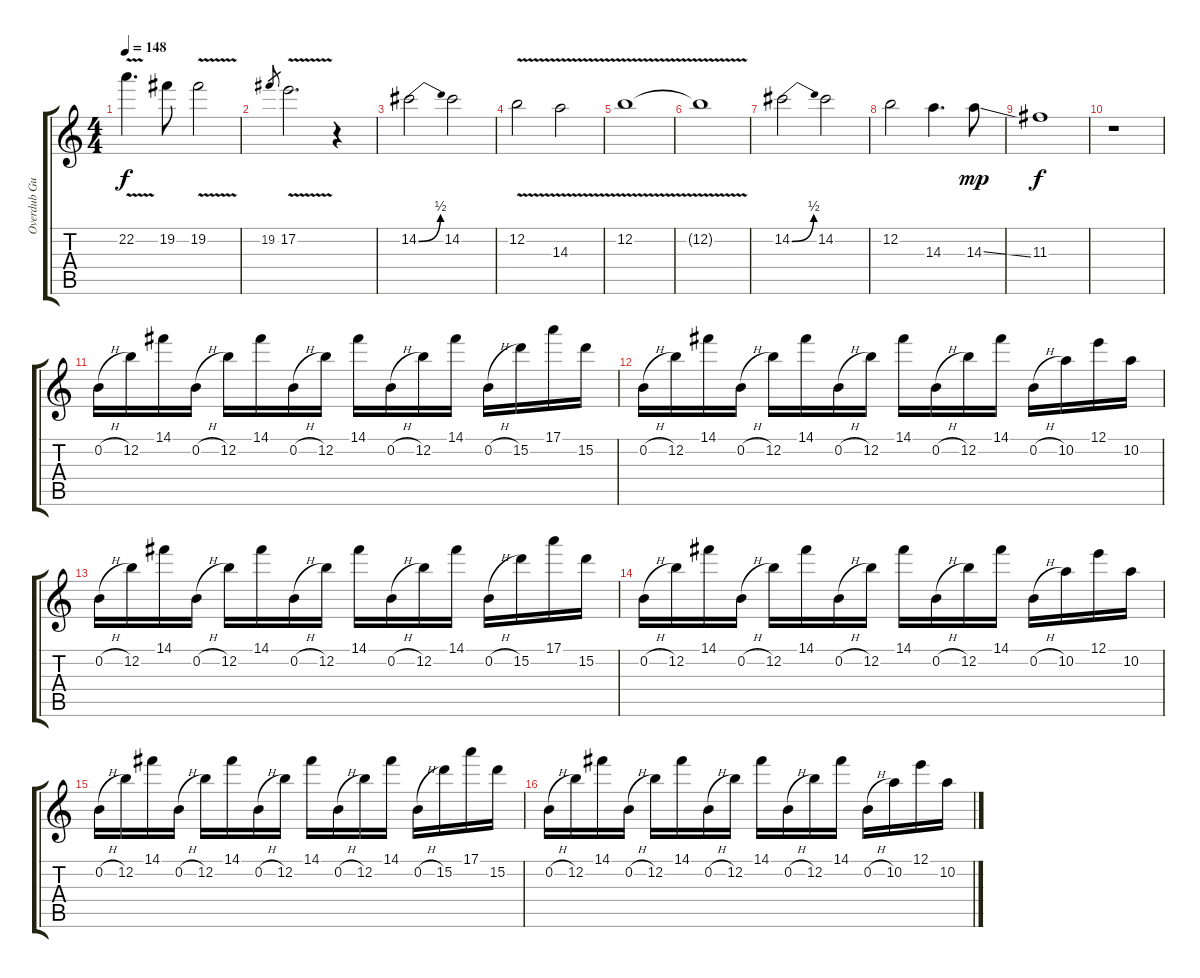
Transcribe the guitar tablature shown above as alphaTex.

\track ("Overdub Guitar" "Overdub Gu") {instrument distortionguitar}
\staff {score tabs}
\tuning (E4 B3 G3 D3 A2 E2) {hide}
\ts (4 4)
\tempo 148
\clef g2
\ks c
22.2{v}.4{d dy f} 19.2.8 19.2{v}.2 |
19.2.8{gr} 17.2{v}.2{d} r.4 |
14.2{be (bend 0 0 60 2)}.2 14.2.2 |
12.2{v}.2 14.3{v}.2 |
12.2{v}.1 |
12.2{t}.1 |
14.2{be (bend 0 0 60 2)}.2 14.2.2 |
12.2.2 14.3.4{d} 14.3{ss}.8{dy mp} |
11.3.1{dy f} |
r.1 |
0.2{h}.16 12.2.16 14.1.16 0.2{h}.16 12.2.16 14.1.16 0.2{h}.16 12.2.16 14.1.16 0.2{h}.16 12.2.16 14.1.16 0.2{h}.16 15.2.16 17.1.16 15.2.16 |
0.2{h}.16 12.2.16 14.1.16 0.2{h}.16 12.2.16 14.1.16 0.2{h}.16 12.2.16 14.1.16 0.2{h}.16 12.2.16 14.1.16 0.2{h}.16 10.2.16 12.1.16 10.2.16 |
0.2{h}.16 12.2.16 14.1.16 0.2{h}.16 12.2.16 14.1.16 0.2{h}.16 12.2.16 14.1.16 0.2{h}.16 12.2.16 14.1.16 0.2{h}.16 15.2.16 17.1.16 15.2.16 |
0.2{h}.16 12.2.16 14.1.16 0.2{h}.16 12.2.16 14.1.16 0.2{h}.16 12.2.16 14.1.16 0.2{h}.16 12.2.16 14.1.16 0.2{h}.16 10.2.16 12.1.16 10.2.16 |
0.2{h}.16 12.2.16 14.1.16 0.2{h}.16 12.2.16 14.1.16 0.2{h}.16 12.2.16 14.1.16 0.2{h}.16 12.2.16 14.1.16 0.2{h}.16 15.2.16 17.1.16 15.2.16 |
0.2{h}.16 12.2.16 14.1.16 0.2{h}.16 12.2.16 14.1.16 0.2{h}.16 12.2.16 14.1.16 0.2{h}.16 12.2.16 14.1.16 0.2{h}.16 10.2.16 12.1.16 10.2.16
